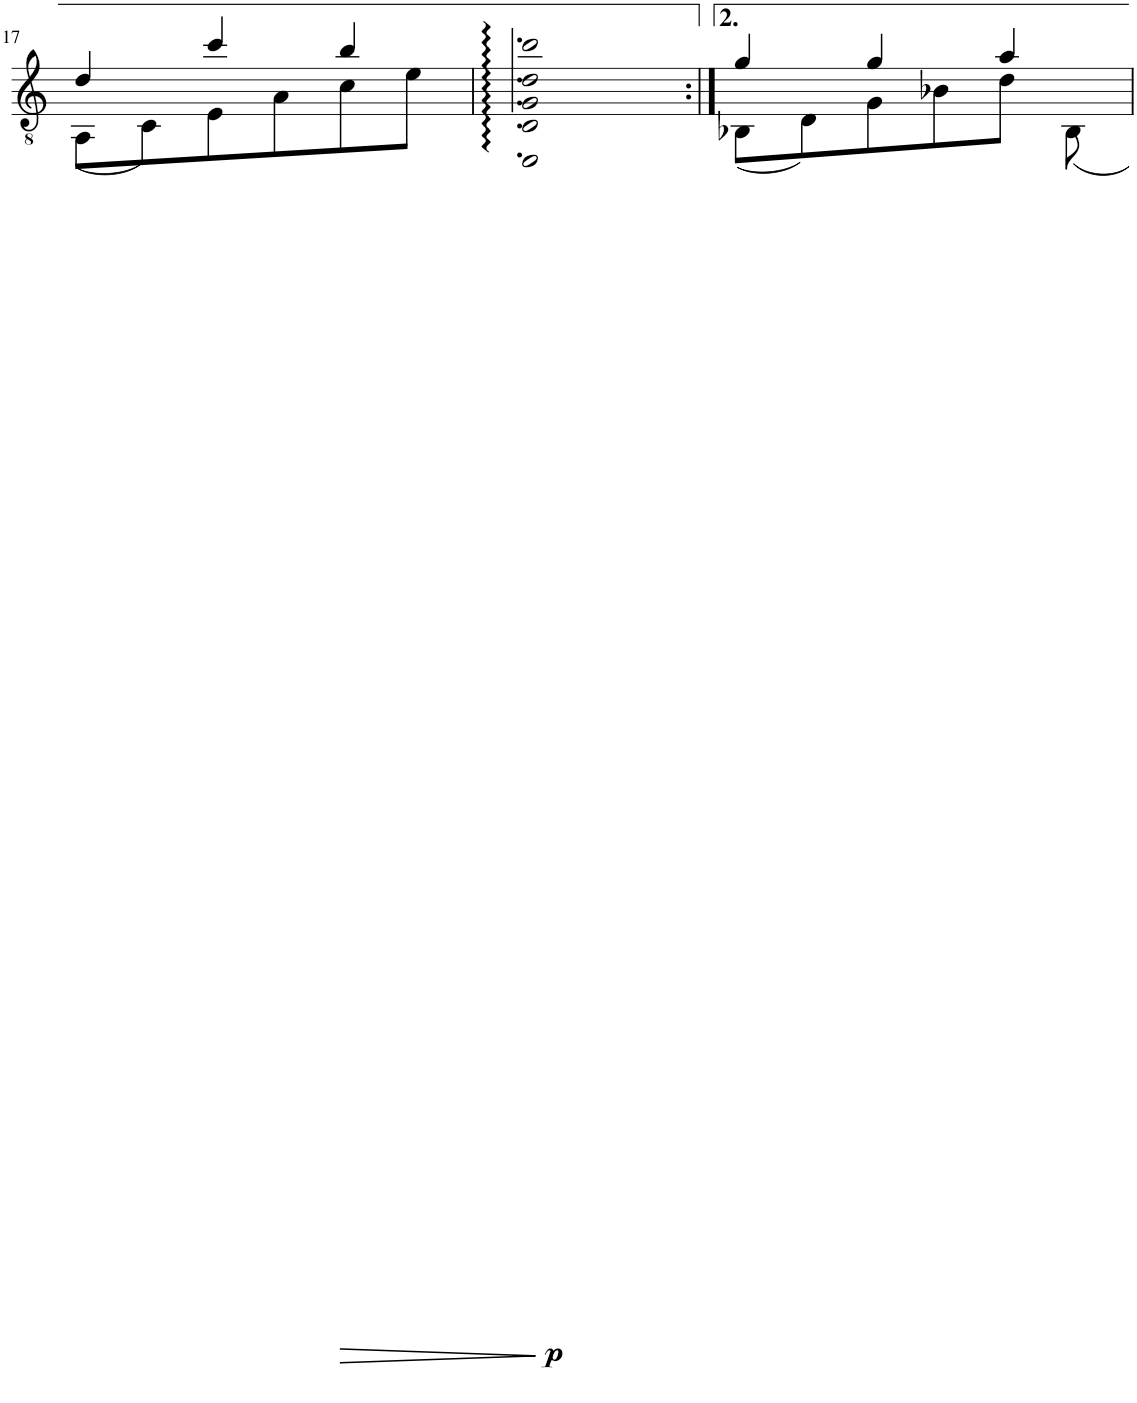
**kern	**dynam
*part1	*part1
*staff1	*staff1
*I"Guitar	*
!!LO:PB:g=z
*clefGv2	*
*k[]	*
*M3/4	*
=17	=17
*^	*
4d/	(8AA\L	.
.	8C\)	.
4cc/	8E\	.
.	8A\	.
4b/	8c\	.
.	8e\J	.
=18	=18	=18
!	!	!LO:DY:b
*v	*v	*
2.E/ 2.A/ 2.c/ 2.e/ 2.a/	p
=19:|!	=19:|!
*^	*
4g/	(8BB-X\L	.
.	8D\)	.
4g/	8G\	.
.	8B-X\	.
4a/	8d\J	.
.	8BB-\	.
*v	*v	*
=	=
*-	*-
